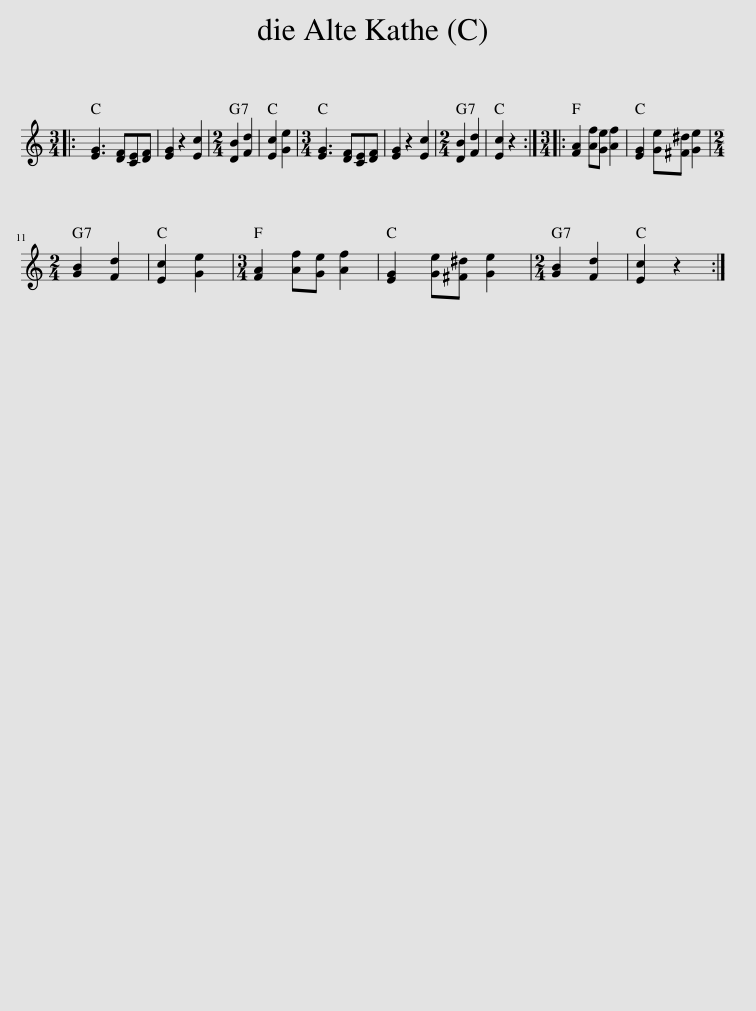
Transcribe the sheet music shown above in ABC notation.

X:1
L:1/8
M:3/4
I:linebreak $
K:C
V:1 treble
V:1
|: [EG]3 [DF][CE][DF] | [EG]2 z2 [Ec]2 |[M:2/4] [DB]2 [Fd]2 | [Ec]2 [Ge]2 |[M:3/4] [EG]3 [DF][CE][DF] | %5
 [EG]2 z2 [Ec]2 |[M:2/4] [DB]2 [Fd]2 | [Ec]2 z2 ::[M:3/4] [FA]2 [Af][Ge] [Af]2 | [EG]2 [Ge][^F^d] [Ge]2 |$ %10
[M:2/4] [GB]2 [Fd]2 | [Ec]2 [Ge]2 |[M:3/4] [FA]2 [Af][Ge] [Af]2 | [EG]2 [Ge][^F^d] [Ge]2 |[M:2/4] [GB]2 [Fd]2 | %15
 [Ec]2 z2 :| %16
